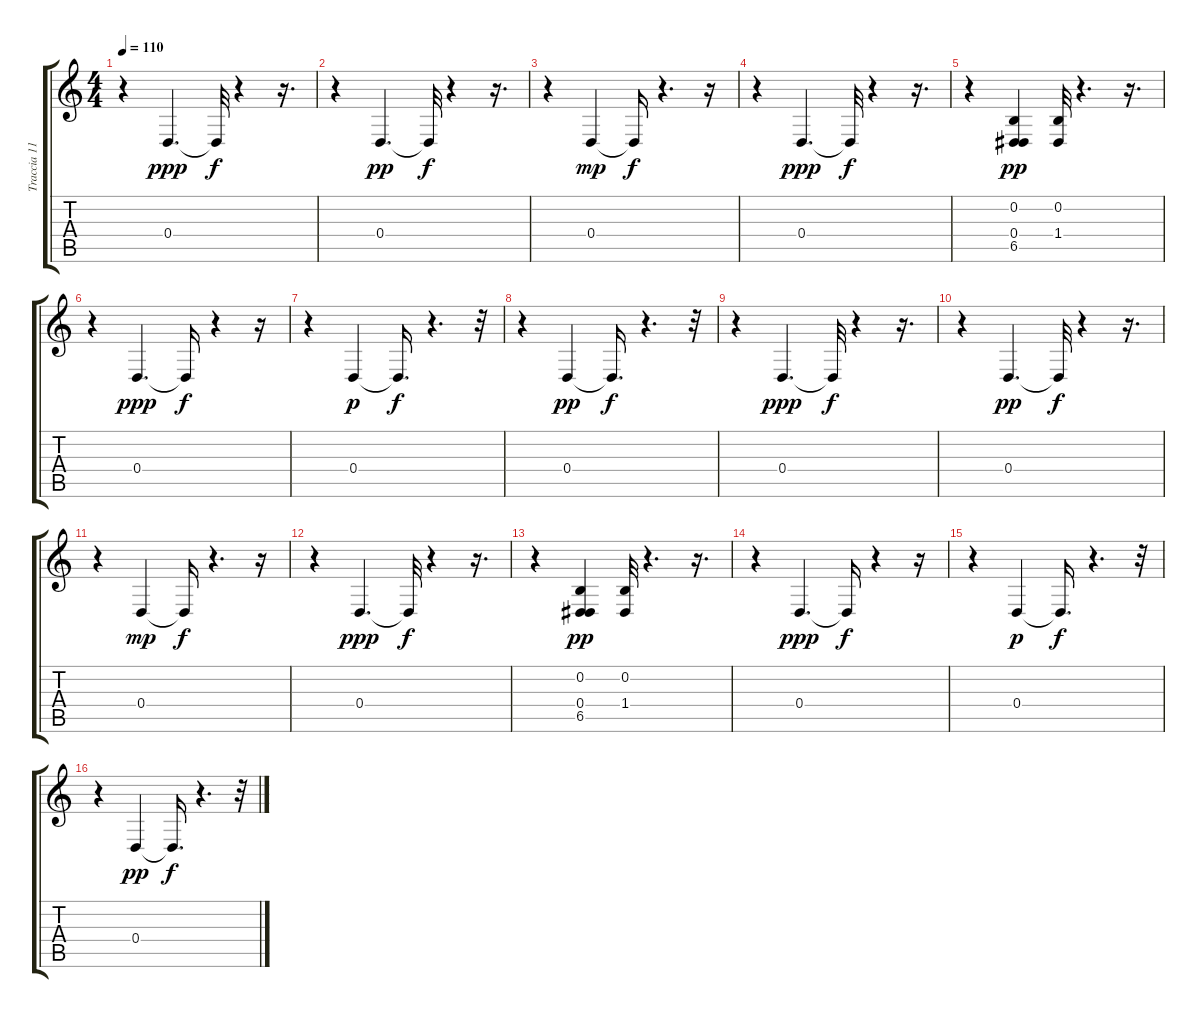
\track ("Traccia 11" "Traccia 11") {instrument reversecymbal}
\staff {score tabs}
\tuning (E4 B3 G3 D3 A2 E2) {hide}
\ts (4 4)
\tempo 110
\clef g2
\ks c
r.4{dy f} 0.4.4{d dy ppp} 0.4{t}.32{dy f} r.4 r.16{d} |
r.4 0.4.4{d dy pp} 0.4{t}.32{dy f} r.4 r.16{d} |
r.4 0.4.4{dy mp} 0.4{t}.16{dy f} r.4{d} r.16 |
r.4 0.4.4{d dy ppp} 0.4{t}.32{dy f} r.4 r.16{d} |
r.4 (0.2 0.4 6.5).4{dy pp} (0.2 1.4).32 r.4{d} r.16{d} |
r.4 0.4.4{d dy ppp} 0.4{t}.16{dy f} r.4 r.16 |
r.4 0.4.4{dy p} 0.4{t}.16{d dy f} r.4{d} r.32 |
r.4 0.4.4{dy pp} 0.4{t}.16{d dy f} r.4{d} r.32 |
r.4 0.4.4{d dy ppp} 0.4{t}.32{dy f} r.4 r.16{d} |
r.4 0.4.4{d dy pp} 0.4{t}.32{dy f} r.4 r.16{d} |
r.4 0.4.4{dy mp} 0.4{t}.16{dy f} r.4{d} r.16 |
r.4 0.4.4{d dy ppp} 0.4{t}.32{dy f} r.4 r.16{d} |
r.4 (0.2 0.4 6.5).4{dy pp} (0.2 1.4).32 r.4{d} r.16{d} |
r.4 0.4.4{d dy ppp} 0.4{t}.16{dy f} r.4 r.16 |
r.4 0.4.4{dy p} 0.4{t}.16{d dy f} r.4{d} r.32 |
r.4 0.4.4{dy pp} 0.4{t}.16{d dy f} r.4{d} r.32
